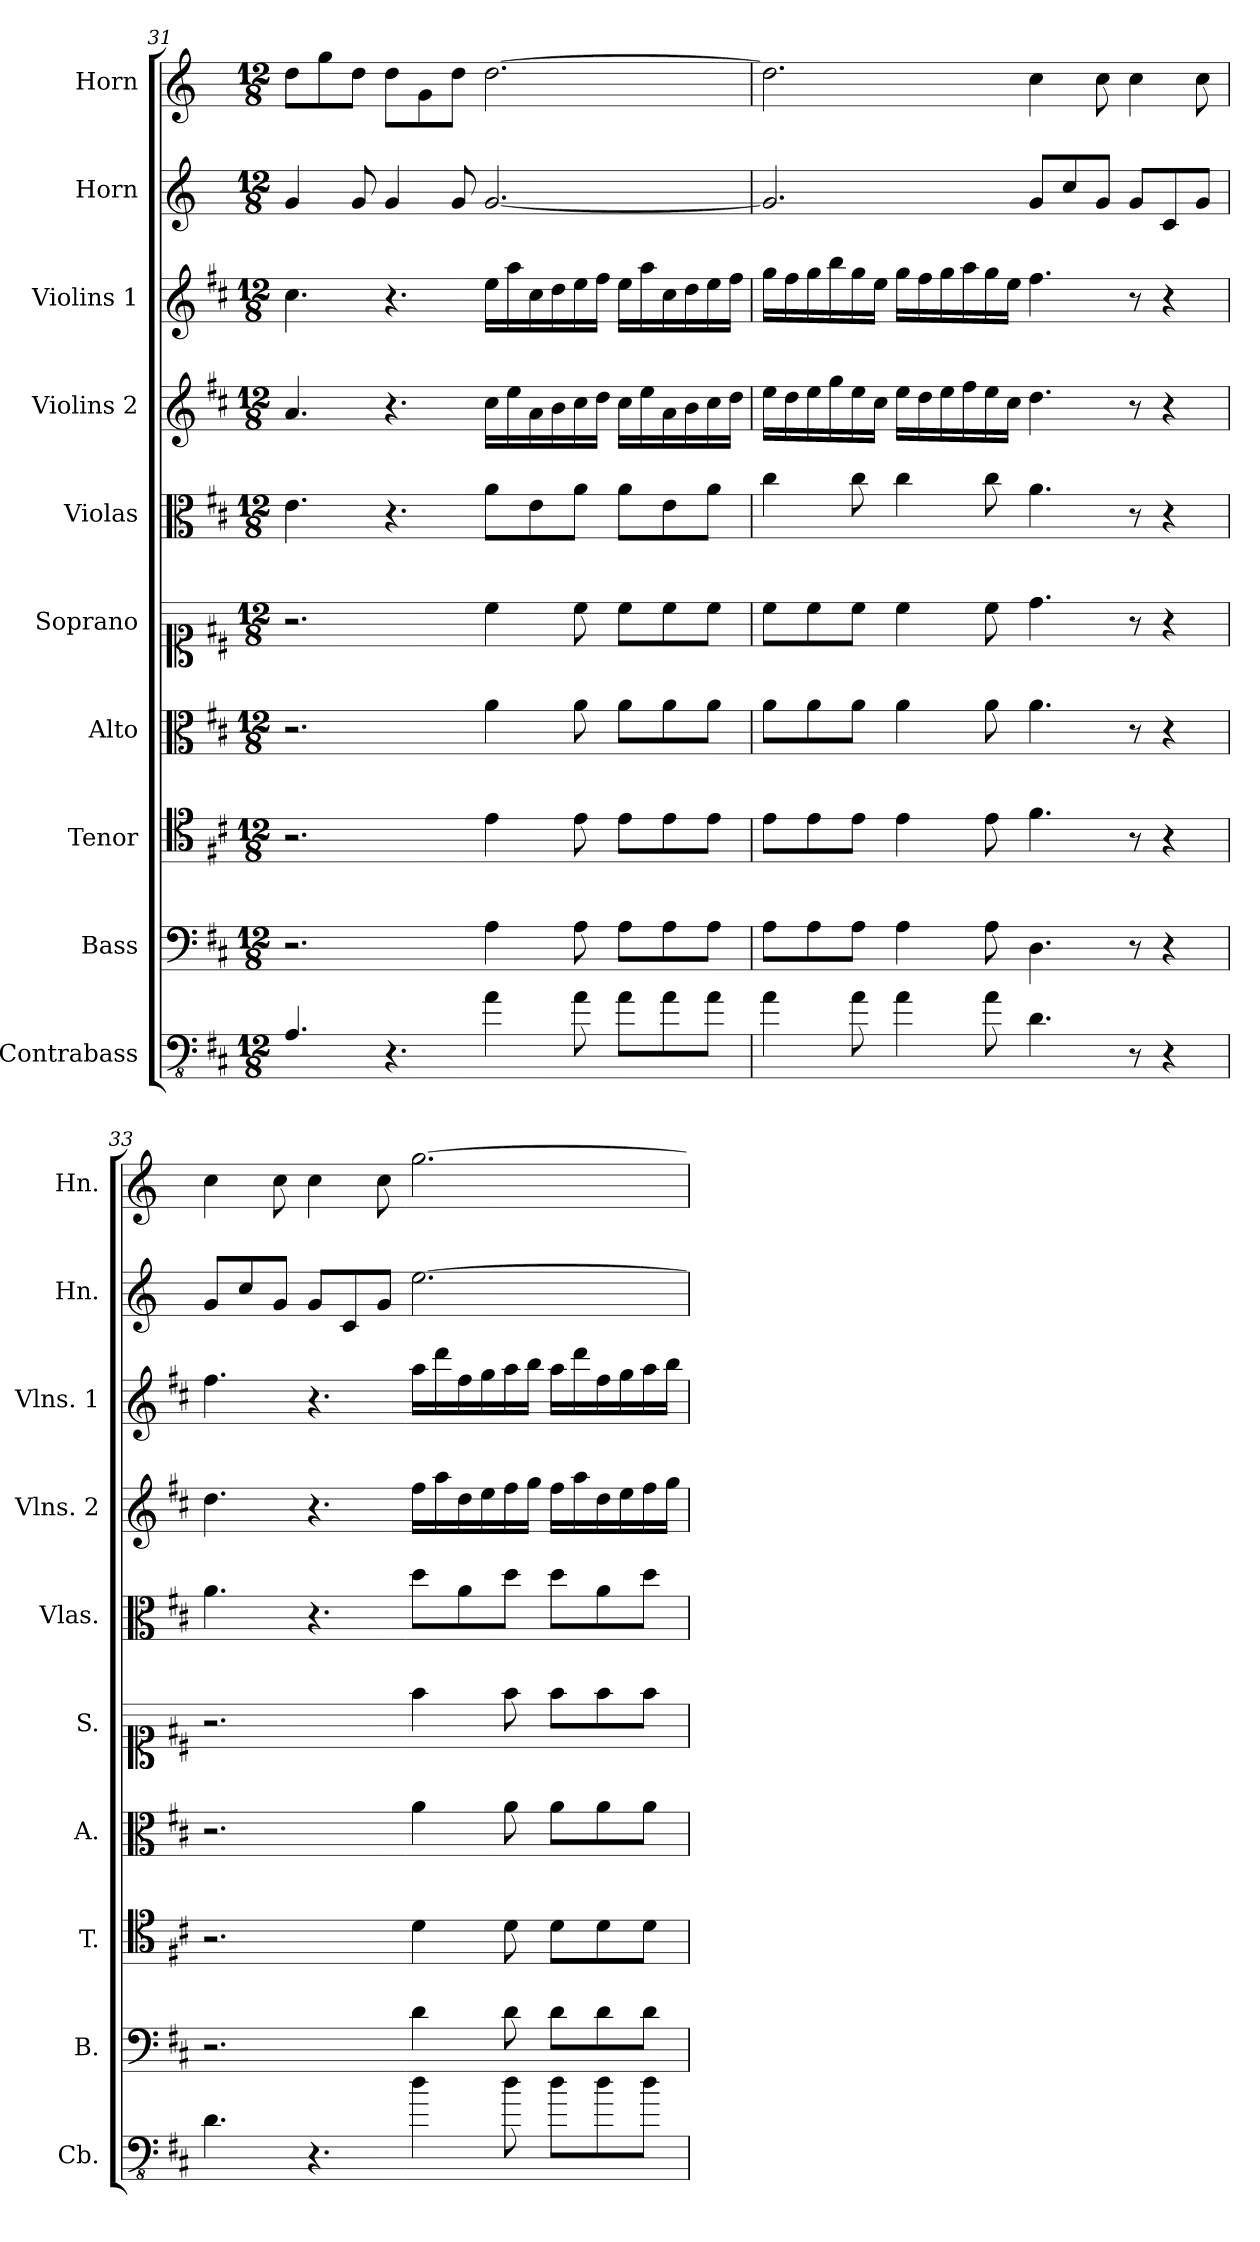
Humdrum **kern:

**kern	**kern	**kern	**kern	**kern	**kern	**kern	**kern	**kern	**kern
*part10	*part9	*part8	*part7	*part6	*part5	*part4	*part3	*part2	*part1
*staff10	*staff9	*staff8	*staff7	*staff6	*staff5	*staff4	*staff3	*staff2	*staff1
*I"Contrabass	*I"Bass	*I"Tenor	*I"Alto	*I"Soprano	*I"Violas	*I"Violins 2	*I"Violins 1	*I"Horn	*I"Horn
*I'Cb.	*I'B.	*I'T.	*I'A.	*I'S.	*I'Vlas.	*I'Vlns. 2	*I'Vlns. 1	*I'Hn.	*I'Hn.
!!LO:PB:g=z
*clefFv4	*clefF4	*clefC4	*clefC3	*clefC1	*clefC3	*clefG2	*clefG2	*clefG2	*clefG2
*ITrd7c12	*	*	*	*	*	*	*	*ITrd6c10	*ITrd6c10
*k[f#c#]	*k[f#c#]	*k[f#c#]	*k[f#c#]	*k[f#c#]	*k[f#c#]	*k[f#c#]	*k[f#c#]	*k[f#c#]	*k[f#c#]
*D:	*D:	*D:	*D:	*D:	*D:	*D:	*D:	*D:	*D:
*M12/8	*M12/8	*M12/8	*M12/8	*M12/8	*M12/8	*M12/8	*M12/8	*M12/8	*M12/8
=31	=31	=31	=31	=31	=31	=31	=31	=31	=31
4.AAA/	2.r	2.r	2.r	2.r	4.e\	4.a/	4.cc#\	4A/	8e\L
.	.	.	.	.	.	.	.	.	8a\
.	.	.	.	.	.	.	.	8A/	8e\J
4.r	.	.	.	.	4.r	4.r	4.r	4A/	8e\L
.	.	.	.	.	.	.	.	.	8A\
.	.	.	.	.	.	.	.	8A/	8e\J
4AA\	4A\	4e\	4a\	4cc#\	8a\L	16cc#\LL	16ee\LL	[2.A/	[2.e\
.	.	.	.	.	.	16ee\	16aa\	.	.
.	.	.	.	.	8e\	16a\	16cc#\	.	.
.	.	.	.	.	.	16b\	16dd\	.	.
8AA\	8A\	8e\	8a\	8cc#\	8a\J	16cc#\	16ee\	.	.
.	.	.	.	.	.	16dd\JJ	16ff#\JJ	.	.
8AA\L	8A\L	8e\L	8a\L	8cc#\L	8a\L	16cc#\LL	16ee\LL	.	.
.	.	.	.	.	.	16ee\	16aa\	.	.
8AA\	8A\	8e\	8a\	8cc#\	8e\	16a\	16cc#\	.	.
.	.	.	.	.	.	16b\	16dd\	.	.
8AA\J	8A\J	8e\J	8a\J	8cc#\J	8a\J	16cc#\	16ee\	.	.
.	.	.	.	.	.	16dd\JJ	16ff#\JJ	.	.
=32	=32	=32	=32	=32	=32	=32	=32	=32	=32
4AA\	8A\L	8e\L	8a\L	8cc#\L	4cc#\	16ee\LL	16gg\LL	2.A/]	2.e\]
.	.	.	.	.	.	16dd\	16ff#\	.	.
.	8A\	8e\	8a\	8cc#\	.	16ee\	16gg\	.	.
.	.	.	.	.	.	16gg\	16bb\	.	.
8AA\	8A\J	8e\J	8a\J	8cc#\J	8cc#\	16ee\	16gg\	.	.
.	.	.	.	.	.	16cc#\JJ	16ee\JJ	.	.
4AA\	4A\	4e\	4a\	4cc#\	4cc#\	16ee\LL	16gg\LL	.	.
.	.	.	.	.	.	16dd\	16ff#\	.	.
.	.	.	.	.	.	16ee\	16gg\	.	.
.	.	.	.	.	.	16ff#\	16aa\	.	.
8AA\	8A\	8e\	8a\	8cc#\	8cc#\	16ee\	16gg\	.	.
.	.	.	.	.	.	16cc#\JJ	16ee\JJ	.	.
4.DD\	4.D\	4.f#\	4.a\	4.dd\	4.a\	4.dd\	4.ff#\	8A/L	4d\
.	.	.	.	.	.	.	.	8d/	.
.	.	.	.	.	.	.	.	8A/J	8d\
8r	8r	8r	8r	8r	8r	8r	8r	8A/L	4d\
4r	4r	4r	4r	4r	4r	4r	4r	8D/	.
.	.	.	.	.	.	.	.	8A/J	8d\
!!LO:PB:g=z
=33	=33	=33	=33	=33	=33	=33	=33	=33	=33
4.DD\	2.r	2.r	2.r	2.r	4.a\	4.dd\	4.ff#\	8A/L	4d\
.	.	.	.	.	.	.	.	8d/	.
.	.	.	.	.	.	.	.	8A/J	8d\
4.r	.	.	.	.	4.r	4.r	4.r	8A/L	4d\
.	.	.	.	.	.	.	.	8D/	.
.	.	.	.	.	.	.	.	8A/J	8d\
4D\	4d\	4d\	4a\	4ff#\	8dd\L	16ff#\LL	16aa\LL	[2.f#\	[2.a\
.	.	.	.	.	.	16aa\	16ddd\	.	.
.	.	.	.	.	8a\	16dd\	16ff#\	.	.
.	.	.	.	.	.	16ee\	16gg\	.	.
8D\	8d\	8d\	8a\	8ff#\	8dd\J	16ff#\	16aa\	.	.
.	.	.	.	.	.	16gg\JJ	16bb\JJ	.	.
8D\L	8d\L	8d\L	8a\L	8ff#\L	8dd\L	16ff#\LL	16aa\LL	.	.
.	.	.	.	.	.	16aa\	16ddd\	.	.
8D\	8d\	8d\	8a\	8ff#\	8a\	16dd\	16ff#\	.	.
.	.	.	.	.	.	16ee\	16gg\	.	.
8D\J	8d\J	8d\J	8a\J	8ff#\J	8dd\J	16ff#\	16aa\	.	.
.	.	.	.	.	.	16gg\JJ	16bb\JJ	.	.
=	=	=	=	=	=	=	=	=	=
*-	*-	*-	*-	*-	*-	*-	*-	*-	*-
